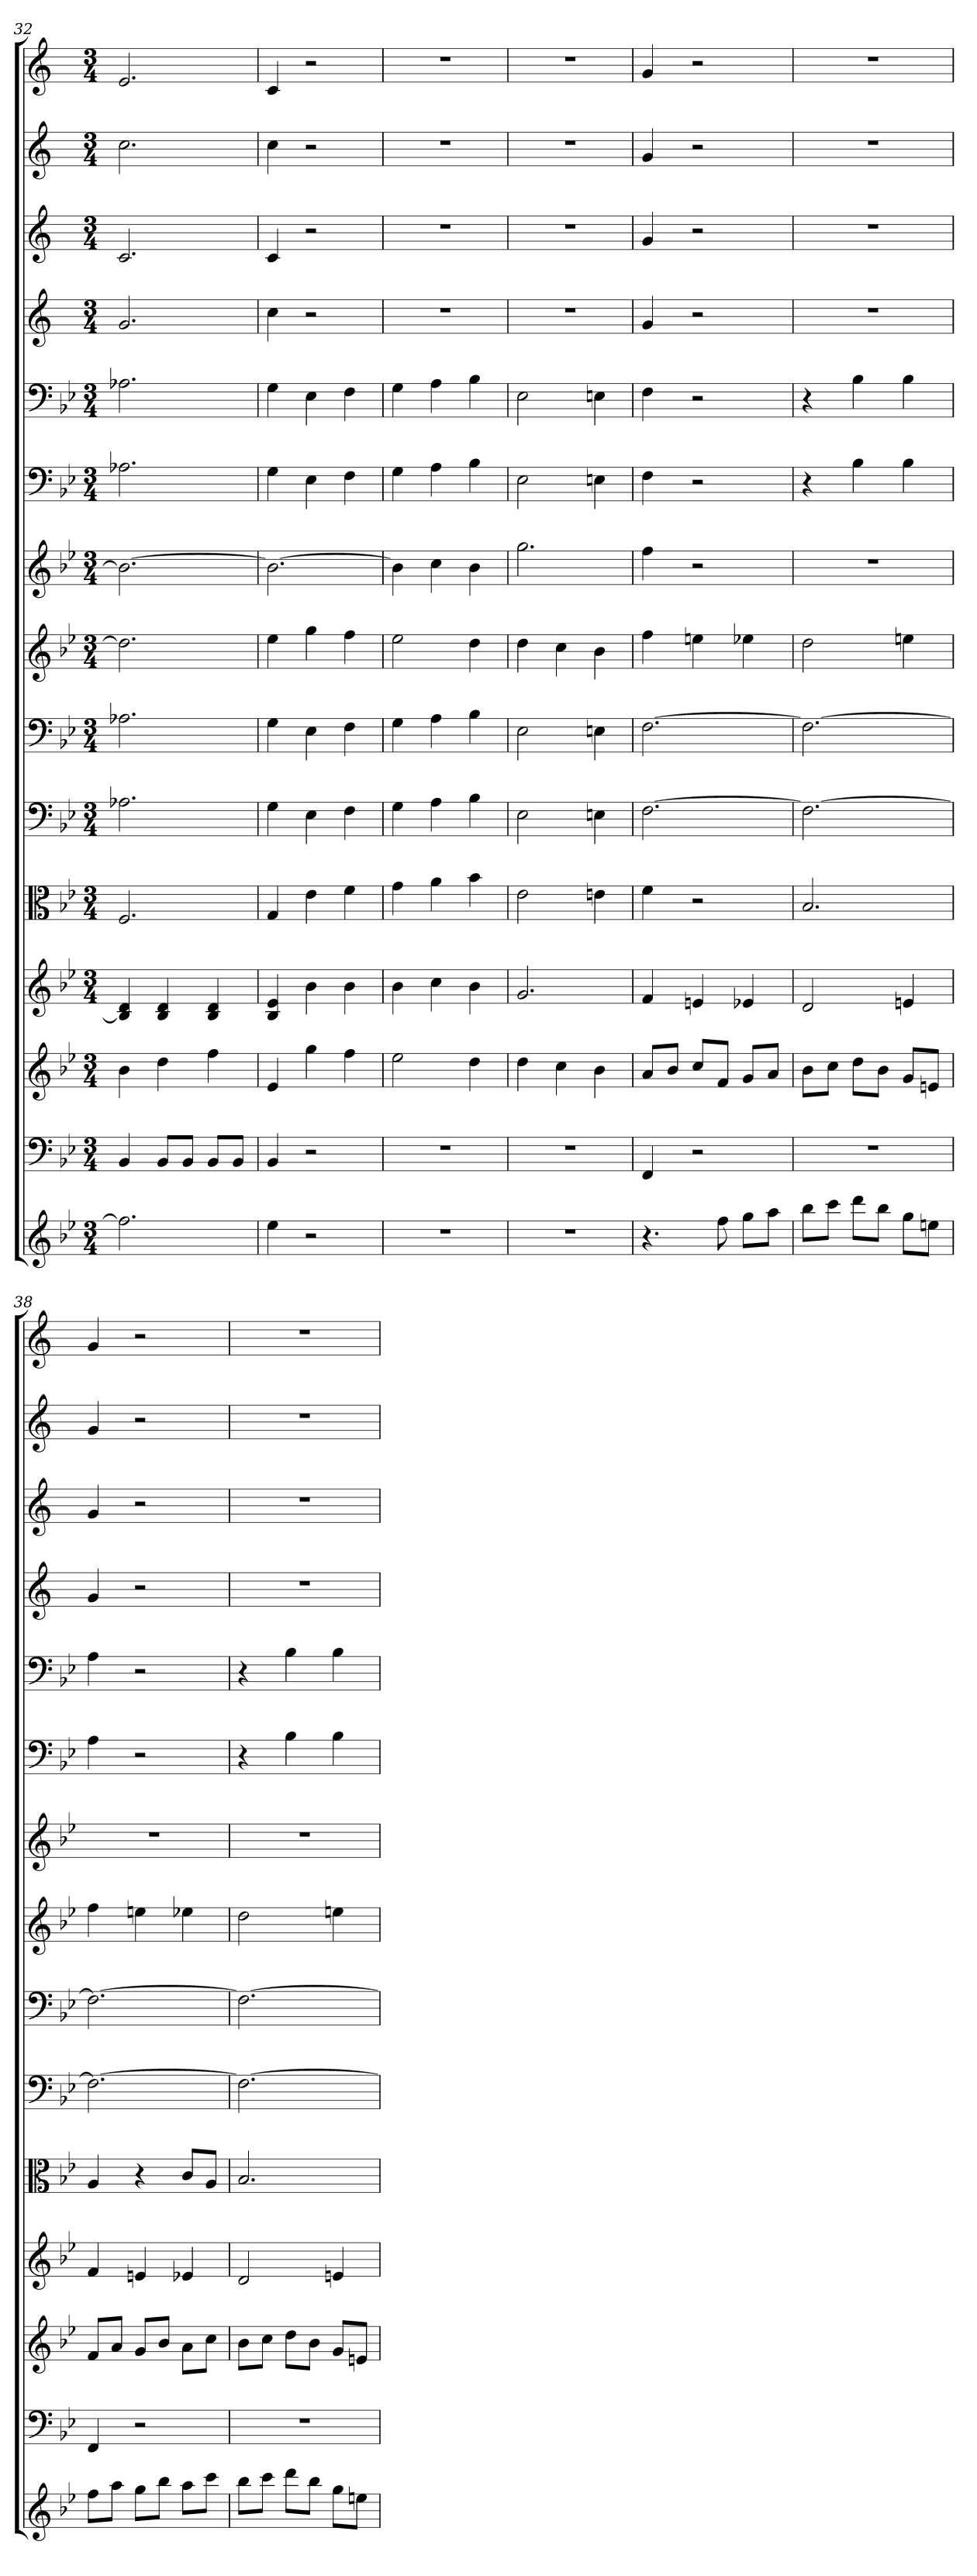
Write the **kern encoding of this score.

**kern	**kern	**kern	**kern	**kern	**kern	**kern	**kern	**kern	**kern	**kern	**kern	**kern	**kern	**kern
*part15	*part14	*part13	*part12	*part11	*part10	*part9	*part8	*part7	*part6	*part5	*part4	*part3	*part2	*part1
*staff15	*staff14	*staff13	*staff12	*staff11	*staff10	*staff9	*staff8	*staff7	*staff6	*staff5	*staff4	*staff3	*staff2	*staff1
*	*clefF4	*	*	*clefC3	*clefF4	*clefF4	*	*	*clefF4	*clefF4	*	*	*	*
*k[b-e-]	*k[b-e-]	*k[b-e-]	*k[b-e-]	*k[b-e-]	*k[b-e-]	*k[b-e-]	*k[b-e-]	*k[b-e-]	*k[b-e-]	*k[b-e-]	*k[]	*k[]	*k[]	*k[]
*M3/4	*M3/4	*M3/4	*M3/4	*M3/4	*M3/4	*M3/4	*M3/4	*M3/4	*M3/4	*M3/4	*M3/4	*M3/4	*M3/4	*M3/4
=32	=32	=32	=32	=32	=32	=32	=32	=32	=32	=32	=32	=32	=32	=32
2.ff]	4BB-	4b-	4B-] 4d	2.F	2.A-X	2.A-X	2.dd]	2.b-_	2.A-X	2.A-X	2.g	2.c	2.cc	2.e
.	8BB-/L	4dd	4B- 4d	.	.	.	.	.	.	.	.	.	.	.
.	8BB-/J	.	.	.	.	.	.	.	.	.	.	.	.	.
.	8BB-/L	4ff	4B- 4d	.	.	.	.	.	.	.	.	.	.	.
.	8BB-/J	.	.	.	.	.	.	.	.	.	.	.	.	.
=33	=33	=33	=33	=33	=33	=33	=33	=33	=33	=33	=33	=33	=33	=33
4ee-	4BB-	4e-	4B- 4e-	4G	4G	4G	4ee-	2.b-_	4G	4G	4cc	4c	4cc	4c
2r	2r	4gg	4b-	4e-	4E-	4E-	4gg	.	4E-	4E-	2r	2r	2r	2r
.	.	4ff	4b-	4f	4F	4F	4ff	.	4F	4F	.	.	.	.
=34	=34	=34	=34	=34	=34	=34	=34	=34	=34	=34	=34	=34	=34	=34
2.r	2.r	2ee-	4b-	4g	4G	4G	2ee-	4b-]	4G	4G	2.r	2.r	2.r	2.r
.	.	.	4cc	4a	4A	4A	.	4cc	4A	4A	.	.	.	.
.	.	4dd	4b-	4b-	4B-	4B-	4dd	4b-	4B-	4B-	.	.	.	.
=35	=35	=35	=35	=35	=35	=35	=35	=35	=35	=35	=35	=35	=35	=35
2.r	2.r	4dd	2.g	2e-	2E-	2E-	4dd	2.gg	2E-	2E-	2.r	2.r	2.r	2.r
.	.	4cc	.	.	.	.	4cc	.	.	.	.	.	.	.
.	.	4b-	.	4en	4En	4En	4b-	.	4En	4En	.	.	.	.
=36	=36	=36	=36	=36	=36	=36	=36	=36	=36	=36	=36	=36	=36	=36
4.r	4FF	8aL	4f	4f	[2.F	[2.F	4ff	4ff	4F	4F	4g	4g	4g	4g
.	.	8b-J	.	.	.	.	.	.	.	.	.	.	.	.
.	2r	8ccL	4en	2r	.	.	4een	2r	2r	2r	2r	2r	2r	2r
8ff	.	8fJ	.	.	.	.	.	.	.	.	.	.	.	.
8ggL	.	8gL	4e-X	.	.	.	4ee-X	.	.	.	.	.	.	.
8aaJ	.	8aJ	.	.	.	.	.	.	.	.	.	.	.	.
=37	=37	=37	=37	=37	=37	=37	=37	=37	=37	=37	=37	=37	=37	=37
8bb-L	2.r	8b-L	2d	2.B-	2.F_	2.F_	2dd	2.r	4r	4r	2.r	2.r	2.r	2.r
8cccJ	.	8ccJ	.	.	.	.	.	.	.	.	.	.	.	.
8dddL	.	8ddL	.	.	.	.	.	.	4B-	4B-	.	.	.	.
8bb-J	.	8b-J	.	.	.	.	.	.	.	.	.	.	.	.
8ggL	.	8gL	4en	.	.	.	4een	.	4B-	4B-	.	.	.	.
8eenJ	.	8enJ	.	.	.	.	.	.	.	.	.	.	.	.
=38	=38	=38	=38	=38	=38	=38	=38	=38	=38	=38	=38	=38	=38	=38
8ffL	4FF	8fL	4f	4A	2.F_	2.F_	4ff	2.r	4A	4A	4g	4g	4g	4g
8aaJ	.	8aJ	.	.	.	.	.	.	.	.	.	.	.	.
8ggL	2r	8gL	4en	4r	.	.	4een	.	2r	2r	2r	2r	2r	2r
8bb-J	.	8b-J	.	.	.	.	.	.	.	.	.	.	.	.
8aaL	.	8aL	4e-X	8c/L	.	.	4ee-X	.	.	.	.	.	.	.
8cccJ	.	8ccJ	.	8A/J	.	.	.	.	.	.	.	.	.	.
=39	=39	=39	=39	=39	=39	=39	=39	=39	=39	=39	=39	=39	=39	=39
8bb-L	2.r	8b-L	2d	2.B-	2.F_	2.F_	2dd	2.r	4r	4r	2.r	2.r	2.r	2.r
8cccJ	.	8ccJ	.	.	.	.	.	.	.	.	.	.	.	.
8dddL	.	8ddL	.	.	.	.	.	.	4B-	4B-	.	.	.	.
8bb-J	.	8b-J	.	.	.	.	.	.	.	.	.	.	.	.
8ggL	.	8gL	4en	.	.	.	4een	.	4B-	4B-	.	.	.	.
8eenJ	.	8enJ	.	.	.	.	.	.	.	.	.	.	.	.
=	=	=	=	=	=	=	=	=	=	=	=	=	=	=
*-	*-	*-	*-	*-	*-	*-	*-	*-	*-	*-	*-	*-	*-	*-
